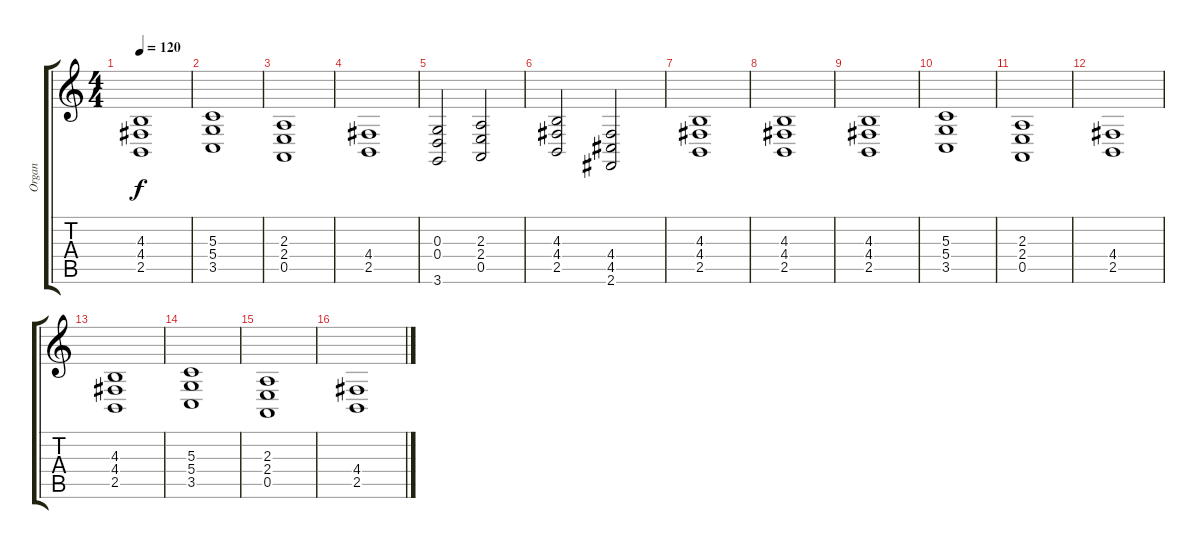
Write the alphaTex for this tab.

\track ("Organ" "Organ") {instrument reedorgan}
\staff {score tabs}
\tuning (E4 B3 G3 D3 A2 E2) {hide}
\ts (4 4)
\tempo 120
\clef g2
\ks c
(4.3 4.4 2.5).1{dy f} |
(5.3 5.4 3.5).1 |
(2.3 2.4 0.5).1 |
(4.4 2.5).1 |
(0.3 0.4 3.6).2 (2.3 2.4 0.5).2 |
(4.3 4.4 2.5).2 (4.4 4.5 2.6).2 |
(4.3 4.4 2.5).1 |
(4.3 4.4 2.5).1 |
(4.3 4.4 2.5).1 |
(5.3 5.4 3.5).1 |
(2.3 2.4 0.5).1 |
(4.4 2.5).1 |
(4.3 4.4 2.5).1 |
(5.3 5.4 3.5).1 |
(2.3 2.4 0.5).1 |
(4.4 2.5).1
